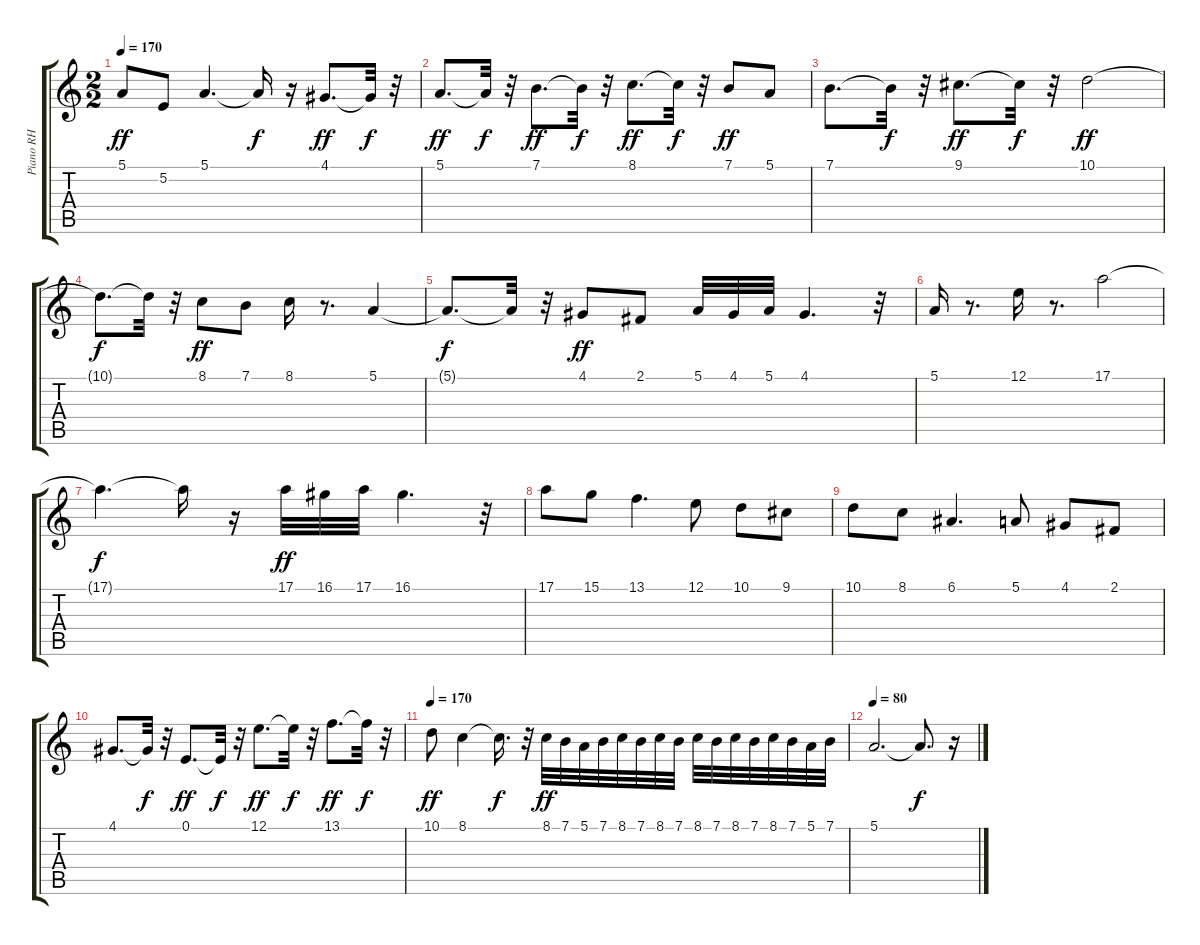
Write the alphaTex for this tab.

\track ("Piano RH" "Piano RH") {instrument acousticgrandpiano}
\staff {score tabs}
\tuning (E4 B3 G3 D3 A2 E2) {hide}
\ts (2 2)
\tempo 170
\clef g2
\ks c
5.1.8{dy ff} 5.2.8 5.1.4{d} 5.1{t}.16{dy f} r.16 4.1.8{d dy ff} 4.1{t}.32{dy f} r.32 |
5.1.8{d dy ff} 5.1{t}.32{dy f} r.32 7.1.8{d dy ff} 7.1{t}.32{dy f} r.32 8.1.8{d dy ff} 8.1{t}.32{dy f} r.32 7.1.8{dy ff} 5.1.8 |
7.1.8{d} 7.1{t}.32{dy f} r.32 9.1.8{d dy ff} 9.1{t}.32{dy f} r.32 10.1.2{dy ff} |
10.1{t}.8{d dy f} 10.1{t}.32 r.32 8.1.8{dy ff} 7.1.8 8.1.16 r.8{d} 5.1.4 |
5.1{t}.8{d dy f} 5.1{t}.32 r.32 4.1.8{dy ff} 2.1.8 5.1.32 4.1.32 5.1.32 4.1.4{d} r.32 |
5.1.16 r.8{d} 12.1.16 r.8{d} 17.1.2 |
17.1{t}.4{d dy f} 17.1{t}.16 r.16 17.1.32{dy ff} 16.1.32 17.1.32 16.1.4{d} r.32 |
17.1.8 15.1.8 13.1.4{d} 12.1.8 10.1.8 9.1.8 |
10.1.8 8.1.8 6.1.4{d} 5.1.8 4.1.8 2.1.8 |
4.1.8{d} 4.1{t}.32{dy f} r.32 0.1.8{d dy ff} 0.1{t}.32{dy f} r.32 12.1.8{d dy ff} 12.1{t}.32{dy f} r.32 13.1.8{d dy ff} 13.1{t}.32{dy f} r.32 |
\tempo 170
10.1.8{dy ff} 8.1.4 8.1{t}.16{d dy f} r.32 8.1.32{dy ff} 7.1.32 5.1.32 7.1.32 8.1.32 7.1.32 8.1.32 7.1.32 8.1.32 7.1.32 8.1.32 7.1.32 8.1.32 7.1.32 5.1.32 7.1.32 |
\tempo 80
5.1.2{d} 5.1{t}.8{d dy f} r.16
